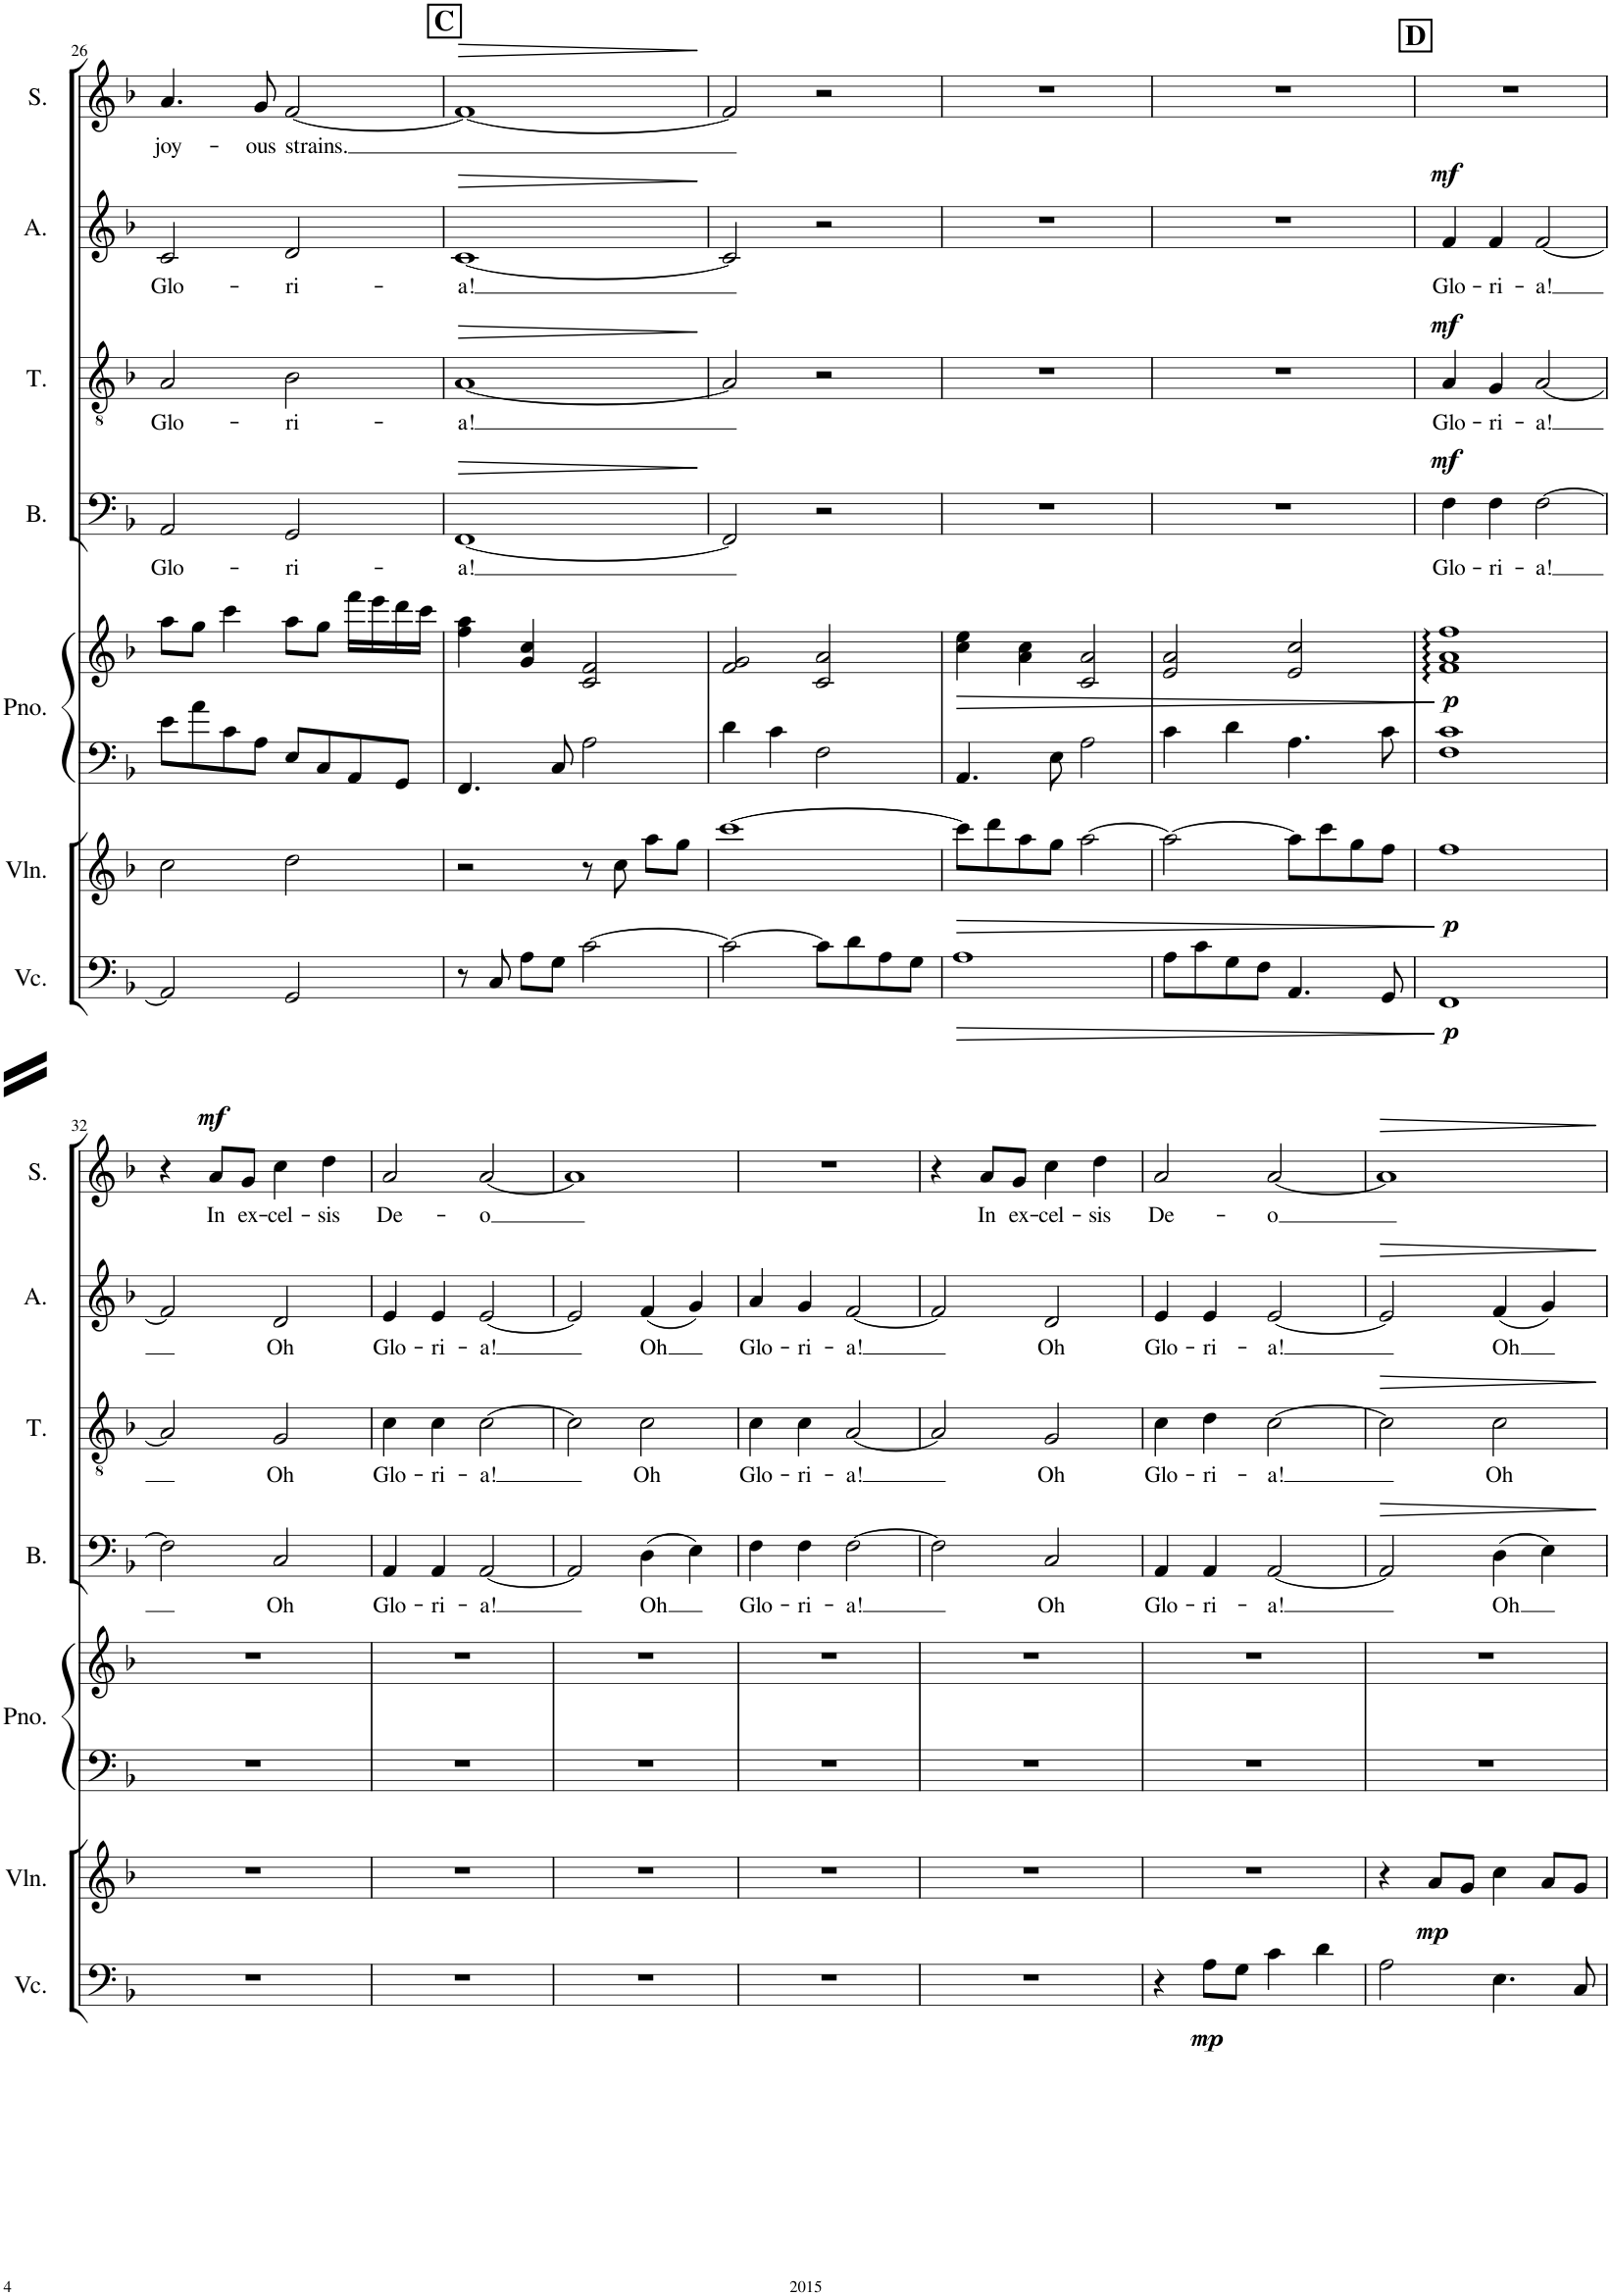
**kern	**dynam	**kern	**dynam	**kern	**kern	**dynam	**kern	**text	**dynam	**kern	**text	**dynam	**kern	**text	**dynam	**kern	**text	**dynam
*part7	*part7	*part6	*part6	*part5	*part5	*part5	*part4	*part4	*part4	*part3	*part3	*part3	*part2	*part2	*part2	*part1	*part1	*part1
*staff8	*staff8	*staff7	*staff7	*staff6	*staff5	*staff5/6	*staff4	*staff4	*staff4	*staff3	*staff3	*staff3	*staff2	*staff2	*staff2	*staff1	*staff1	*staff1
*I"Violoncello	*	*I"Violin	*	*I"Piano	*	*	*I"BASS	*	*	*I"TENOR	*	*	*I"ALTO	*	*	*I"SOPRANO	*	*
*I'Vc.	*	*I'Vln.	*	*I'Pno.	*	*	*I'B.	*	*	*I'T.	*	*	*I'A.	*	*	*I'S.	*	*
!!LO:PB:g=z
*clefF4	*	*clefG2	*	*clefF4	*clefG2	*	*clefF4	*	*	*clefGv2	*	*	*clefG2	*	*	*clefG2	*	*
*k[b-]	*	*k[b-]	*	*k[b-]	*k[b-]	*	*k[b-]	*	*	*k[b-]	*	*	*k[b-]	*	*	*k[b-]	*	*
*M4/4	*	*M4/4	*	*M4/4	*M4/4	*	*M4/4	*	*	*M4/4	*	*	*M4/4	*	*	*M4/4	*	*
=26	=26	=26	=26	=26	=26	=26	=26	=26	=26	=26	=26	=26	=26	=26	=26	=26	=26	=26
!	!	!	!	!	!	!	!	!LO:LY:b	!	!	!LO:LY:b	!	!	!LO:LY:b	!	!	!LO:LY:b	!
2AA/]	.	2cc\	.	8e\L	8aa\L	.	2AA/	Glo-	.	2A/	Glo-	.	2c/	Glo-	.	4.a/	joy-	.
.	.	.	.	8a\	8gg\J	.	.	.	.	.	.	.	.	.	.	.	.	.
.	.	.	.	8c\	4ccc\	.	.	.	.	.	.	.	.	.	.	.	.	.
!	!	!	!	!	!	!	!	!	!	!	!	!	!	!	!	!	!LO:LY:b	!
.	.	.	.	8A\J	.	.	.	.	.	.	.	.	.	.	.	8g/	-ous	.
!	!	!	!	!	!	!	!	!LO:LY:b	!	!	!LO:LY:b	!	!	!LO:LY:b	!	!	!LO:LY:b	!
2GG/	.	2dd\	.	8E/L	8aa\L	.	2GG/	-ri-	.	2B-\	-ri-	.	2d/	-ri-	.	[2f/	strains.	.
.	.	.	.	8C/	8gg\J	.	.	.	.	.	.	.	.	.	.	.	.	.
.	.	.	.	8AA/	16fff\LL	.	.	.	.	.	.	.	.	.	.	.	.	.
.	.	.	.	.	16eee\	.	.	.	.	.	.	.	.	.	.	.	.	.
.	.	.	.	8GG/J	16ddd\	.	.	.	.	.	.	.	.	.	.	.	.	.
.	.	.	.	.	16ccc\JJ	.	.	.	.	.	.	.	.	.	.	.	.	.
!!LO:REH:place=s1:a:B:cj:fs=14:t=C
=27	=27	=27	=27	=27	=27	=27	=27	=27	=27	=27	=27	=27	=27	=27	=27	=27	=27	=27
!	!	!	!	!	!	!	!	!LO:LY:b	!LO:HP:b	!	!LO:LY:b	!LO:HP:b	!	!LO:LY:b	!LO:HP:b	!	!	!LO:HP:b
8r	.	2r	.	4.FF/	4ff\ 4aa\	.	[1FF	-a!	>	[1A	-a!	>	[1c	-a!	>	1f_	.	>
8C/	.	.	.	.	.	.	.	.	.	.	.	.	.	.	.	.	.	.
8A\L	.	.	.	.	4g/ 4cc/	.	.	.	.	.	.	.	.	.	.	.	.	.
8G\J	.	.	.	8C/	.	.	.	.	.	.	.	.	.	.	.	.	.	.
[2c\	.	8r	.	2A\	2c/ 2f/	.	.	.	.	.	.	.	.	.	.	.	.	.
.	.	8cc\	.	.	.	.	.	.	.	.	.	.	.	.	.	.	.	.
.	.	8aa\L	.	.	.	.	.	.	.	.	.	.	.	.	.	.	.	.
.	.	8gg\J	.	.	.	.	.	.	.	.	.	.	.	.	.	.	.	.
.	.	.	.	.	.	.	.	.	]	.	.	]	.	.	]	.	.	]
=28	=28	=28	=28	=28	=28	=28	=28	=28	=28	=28	=28	=28	=28	=28	=28	=28	=28	=28
2c\_	.	[1ccc	.	4d\	2f/ 2g/	.	2FF/]	.	.	2A/]	.	.	2c/]	.	.	2f/]	.	.
.	.	.	.	4c\	.	.	.	.	.	.	.	.	.	.	.	.	.	.
8c\L]	.	.	.	2F\	2c/ 2a/	.	2r	.	.	2r	.	.	2r	.	.	2r	.	.
8d\	.	.	.	.	.	.	.	.	.	.	.	.	.	.	.	.	.	.
8A\	.	.	.	.	.	.	.	.	.	.	.	.	.	.	.	.	.	.
8G\J	.	.	.	.	.	.	.	.	.	.	.	.	.	.	.	.	.	.
=29	=29	=29	=29	=29	=29	=29	=29	=29	=29	=29	=29	=29	=29	=29	=29	=29	=29	=29
!	!LO:HP:b	!	!LO:HP:b	!	!	!LO:HP:b	!	!	!	!	!	!	!	!	!	!	!	!
1A	>	8ccc\L]	>	4.AA/	4cc\ 4ee\	>	1r	.	.	1r	.	.	1r	.	.	1r	.	.
.	.	8ddd\	.	.	.	.	.	.	.	.	.	.	.	.	.	.	.	.
.	.	8aa\	.	.	4a\ 4cc\	.	.	.	.	.	.	.	.	.	.	.	.	.
.	.	8gg\J	.	8E\	.	.	.	.	.	.	.	.	.	.	.	.	.	.
.	.	[2aa\	.	2A\	2c/ 2a/	.	.	.	.	.	.	.	.	.	.	.	.	.
=30	=30	=30	=30	=30	=30	=30	=30	=30	=30	=30	=30	=30	=30	=30	=30	=30	=30	=30
8A\L	.	2aa\_	.	4c\	2e/ 2a/	.	1r	.	.	1r	.	.	1r	.	.	1r	.	.
8c\	.	.	.	.	.	.	.	.	.	.	.	.	.	.	.	.	.	.
8G\	.	.	.	4d\	.	.	.	.	.	.	.	.	.	.	.	.	.	.
8F\J	.	.	.	.	.	.	.	.	.	.	.	.	.	.	.	.	.	.
4.AA/	.	8aa\L]	.	4.A\	2e/ 2cc/	.	.	.	.	.	.	.	.	.	.	.	.	.
.	.	8ccc\	.	.	.	.	.	.	.	.	.	.	.	.	.	.	.	.
.	.	8gg\	.	.	.	.	.	.	.	.	.	.	.	.	.	.	.	.
8GG/	.	8ff\J	.	8c\	.	.	.	.	.	.	.	.	.	.	.	.	.	.
.	]	.	]	.	.	]	.	.	.	.	.	.	.	.	.	.	.	.
!!LO:REH:place=s1:a:B:cj:fs=14:t=D
=31	=31	=31	=31	=31	=31	=31	=31	=31	=31	=31	=31	=31	=31	=31	=31	=31	=31	=31
!	!LO:DY:b	!	!LO:DY:b	!	!	!LO:DY:b	!	!LO:LY:b	!LO:DY:a	!	!LO:LY:b	!LO:DY:a	!	!LO:LY:b	!LO:DY:a	!	!	!
1FF	p	1ff	p	1F 1c	1f: 1a: 1ff:	p	4F\	Glo-	mf	4A/	Glo-	mf	4f/	Glo-	mf	1r	.	.
!	!	!	!	!	!	!	!	!LO:LY:b	!	!	!LO:LY:b	!	!	!LO:LY:b	!	!	!	!
.	.	.	.	.	.	.	4F\	-ri-	.	4G/	-ri-	.	4f/	-ri-	.	.	.	.
!	!	!	!	!	!	!	!	!LO:LY:b	!	!	!LO:LY:b	!	!	!LO:LY:b	!	!	!	!
.	.	.	.	.	.	.	[2F\	-a!	.	[2A/	-a!	.	[2f/	-a!	.	.	.	.
!!LO:LB:g=z
=32	=32	=32	=32	=32	=32	=32	=32	=32	=32	=32	=32	=32	=32	=32	=32	=32	=32	=32
1r	.	1r	.	1r	1r	.	2F\]	.	.	2A/]	.	.	2f/]	.	.	4r	.	.
!	!	!	!	!	!	!	!	!	!	!	!	!	!	!	!	!	!LO:LY:b	!LO:DY:a
.	.	.	.	.	.	.	.	.	.	.	.	.	.	.	.	8a/L	In	mf
!	!	!	!	!	!	!	!	!	!	!	!	!	!	!	!	!	!LO:LY:b	!
.	.	.	.	.	.	.	.	.	.	.	.	.	.	.	.	8g/J	ex-	.
!	!	!	!	!	!	!	!	!LO:LY:b	!	!	!LO:LY:b	!	!	!LO:LY:b	!	!	!LO:LY:b	!
.	.	.	.	.	.	.	2C/	Oh	.	2G/	Oh	.	2d/	Oh	.	4cc\	-cel-	.
!	!	!	!	!	!	!	!	!	!	!	!	!	!	!	!	!	!LO:LY:b	!
.	.	.	.	.	.	.	.	.	.	.	.	.	.	.	.	4dd\	-sis	.
=33	=33	=33	=33	=33	=33	=33	=33	=33	=33	=33	=33	=33	=33	=33	=33	=33	=33	=33
!	!	!	!	!	!	!	!	!LO:LY:b	!	!	!LO:LY:b	!	!	!LO:LY:b	!	!	!LO:LY:b	!
1r	.	1r	.	1r	1r	.	4AA/	Glo-	.	4c\	Glo-	.	4e/	Glo-	.	2a/	De-	.
!	!	!	!	!	!	!	!	!LO:LY:b	!	!	!LO:LY:b	!	!	!LO:LY:b	!	!	!	!
.	.	.	.	.	.	.	4AA/	-ri-	.	4c\	-ri-	.	4e/	-ri-	.	.	.	.
!	!	!	!	!	!	!	!	!LO:LY:b	!	!	!LO:LY:b	!	!	!LO:LY:b	!	!	!LO:LY:b	!
.	.	.	.	.	.	.	[2AA/	-a!	.	[2c\	-a!	.	[2e/	-a!	.	[2a/	-o	.
=34	=34	=34	=34	=34	=34	=34	=34	=34	=34	=34	=34	=34	=34	=34	=34	=34	=34	=34
1r	.	1r	.	1r	1r	.	2AA/]	.	.	2c\]	.	.	2e/]	.	.	1a]	.	.
!	!	!	!	!	!	!	!	!LO:LY:b	!	!	!LO:LY:b	!	!	!LO:LY:b	!	!	!	!
.	.	.	.	.	.	.	(4D\	Oh	.	2c\	Oh	.	(4f/	Oh	.	.	.	.
.	.	.	.	.	.	.	4E\)	.	.	.	.	.	4g/)	.	.	.	.	.
=35	=35	=35	=35	=35	=35	=35	=35	=35	=35	=35	=35	=35	=35	=35	=35	=35	=35	=35
!	!	!	!	!	!	!	!	!LO:LY:b	!	!	!LO:LY:b	!	!	!LO:LY:b	!	!	!	!
1r	.	1r	.	1r	1r	.	4F\	Glo-	.	4c\	Glo-	.	4a/	Glo-	.	1r	.	.
!	!	!	!	!	!	!	!	!LO:LY:b	!	!	!LO:LY:b	!	!	!LO:LY:b	!	!	!	!
.	.	.	.	.	.	.	4F\	-ri-	.	4c\	-ri-	.	4g/	-ri-	.	.	.	.
!	!	!	!	!	!	!	!	!LO:LY:b	!	!	!LO:LY:b	!	!	!LO:LY:b	!	!	!	!
.	.	.	.	.	.	.	[2F\	-a!	.	[2A/	-a!	.	[2f/	-a!	.	.	.	.
=36	=36	=36	=36	=36	=36	=36	=36	=36	=36	=36	=36	=36	=36	=36	=36	=36	=36	=36
1r	.	1r	.	1r	1r	.	2F\]	.	.	2A/]	.	.	2f/]	.	.	4r	.	.
!	!	!	!	!	!	!	!	!	!	!	!	!	!	!	!	!	!LO:LY:b	!
.	.	.	.	.	.	.	.	.	.	.	.	.	.	.	.	8a/L	In	.
!	!	!	!	!	!	!	!	!	!	!	!	!	!	!	!	!	!LO:LY:b	!
.	.	.	.	.	.	.	.	.	.	.	.	.	.	.	.	8g/J	ex-	.
!	!	!	!	!	!	!	!	!LO:LY:b	!	!	!LO:LY:b	!	!	!LO:LY:b	!	!	!LO:LY:b	!
.	.	.	.	.	.	.	2C/	Oh	.	2G/	Oh	.	2d/	Oh	.	4cc\	-cel-	.
!	!	!	!	!	!	!	!	!	!	!	!	!	!	!	!	!	!LO:LY:b	!
.	.	.	.	.	.	.	.	.	.	.	.	.	.	.	.	4dd\	-sis	.
=37	=37	=37	=37	=37	=37	=37	=37	=37	=37	=37	=37	=37	=37	=37	=37	=37	=37	=37
!	!	!	!	!	!	!	!	!LO:LY:b	!	!	!LO:LY:b	!	!	!LO:LY:b	!	!	!LO:LY:b	!
4r	.	1r	.	1r	1r	.	4AA/	Glo-	.	4c\	Glo-	.	4e/	Glo-	.	2a/	De-	.
!	!LO:DY:b	!	!	!	!	!	!	!LO:LY:b	!	!	!LO:LY:b	!	!	!LO:LY:b	!	!	!	!
8A\L	mp	.	.	.	.	.	4AA/	-ri-	.	4d\	-ri-	.	4e/	-ri-	.	.	.	.
8G\J	.	.	.	.	.	.	.	.	.	.	.	.	.	.	.	.	.	.
!	!	!	!	!	!	!	!	!LO:LY:b	!	!	!LO:LY:b	!	!	!LO:LY:b	!	!	!LO:LY:b	!
4c\	.	.	.	.	.	.	[2AA/	-a!	.	[2c\	-a!	.	[2e/	-a!	.	[2a/	-o	.
4d\	.	.	.	.	.	.	.	.	.	.	.	.	.	.	.	.	.	.
=38	=38	=38	=38	=38	=38	=38	=38	=38	=38	=38	=38	=38	=38	=38	=38	=38	=38	=38
!	!	!	!	!	!	!	!	!	!LO:HP:b	!	!	!LO:HP:b	!	!	!LO:HP:b	!	!	!LO:HP:b
2A\	.	4r	.	1r	1r	.	2AA/]	.	>	2c\]	.	>	2e/]	.	>	1a]	.	>
!	!	!	!LO:DY:b	!	!	!	!	!	!	!	!	!	!	!	!	!	!	!
.	.	8a/L	mp	.	.	.	.	.	.	.	.	.	.	.	.	.	.	.
.	.	8g/J	.	.	.	.	.	.	.	.	.	.	.	.	.	.	.	.
!	!	!	!	!	!	!	!	!LO:LY:b	!	!	!LO:LY:b	!	!	!LO:LY:b	!	!	!	!
4.E\	.	4cc\	.	.	.	.	(4D\	Oh	.	2c\	Oh	.	(4f/	Oh	.	.	.	.
.	.	8a/L	.	.	.	.	4E\)	.	.	.	.	.	4g/)	.	.	.	.	.
8C/	.	8g/J	.	.	.	.	.	.	.	.	.	.	.	.	.	.	.	.
.	.	.	.	.	.	.	.	.	]	.	.	]	.	.	]	.	.	]
=	=	=	=	=	=	=	=	=	=	=	=	=	=	=	=	=	=	=
*-	*-	*-	*-	*-	*-	*-	*-	*-	*-	*-	*-	*-	*-	*-	*-	*-	*-	*-
